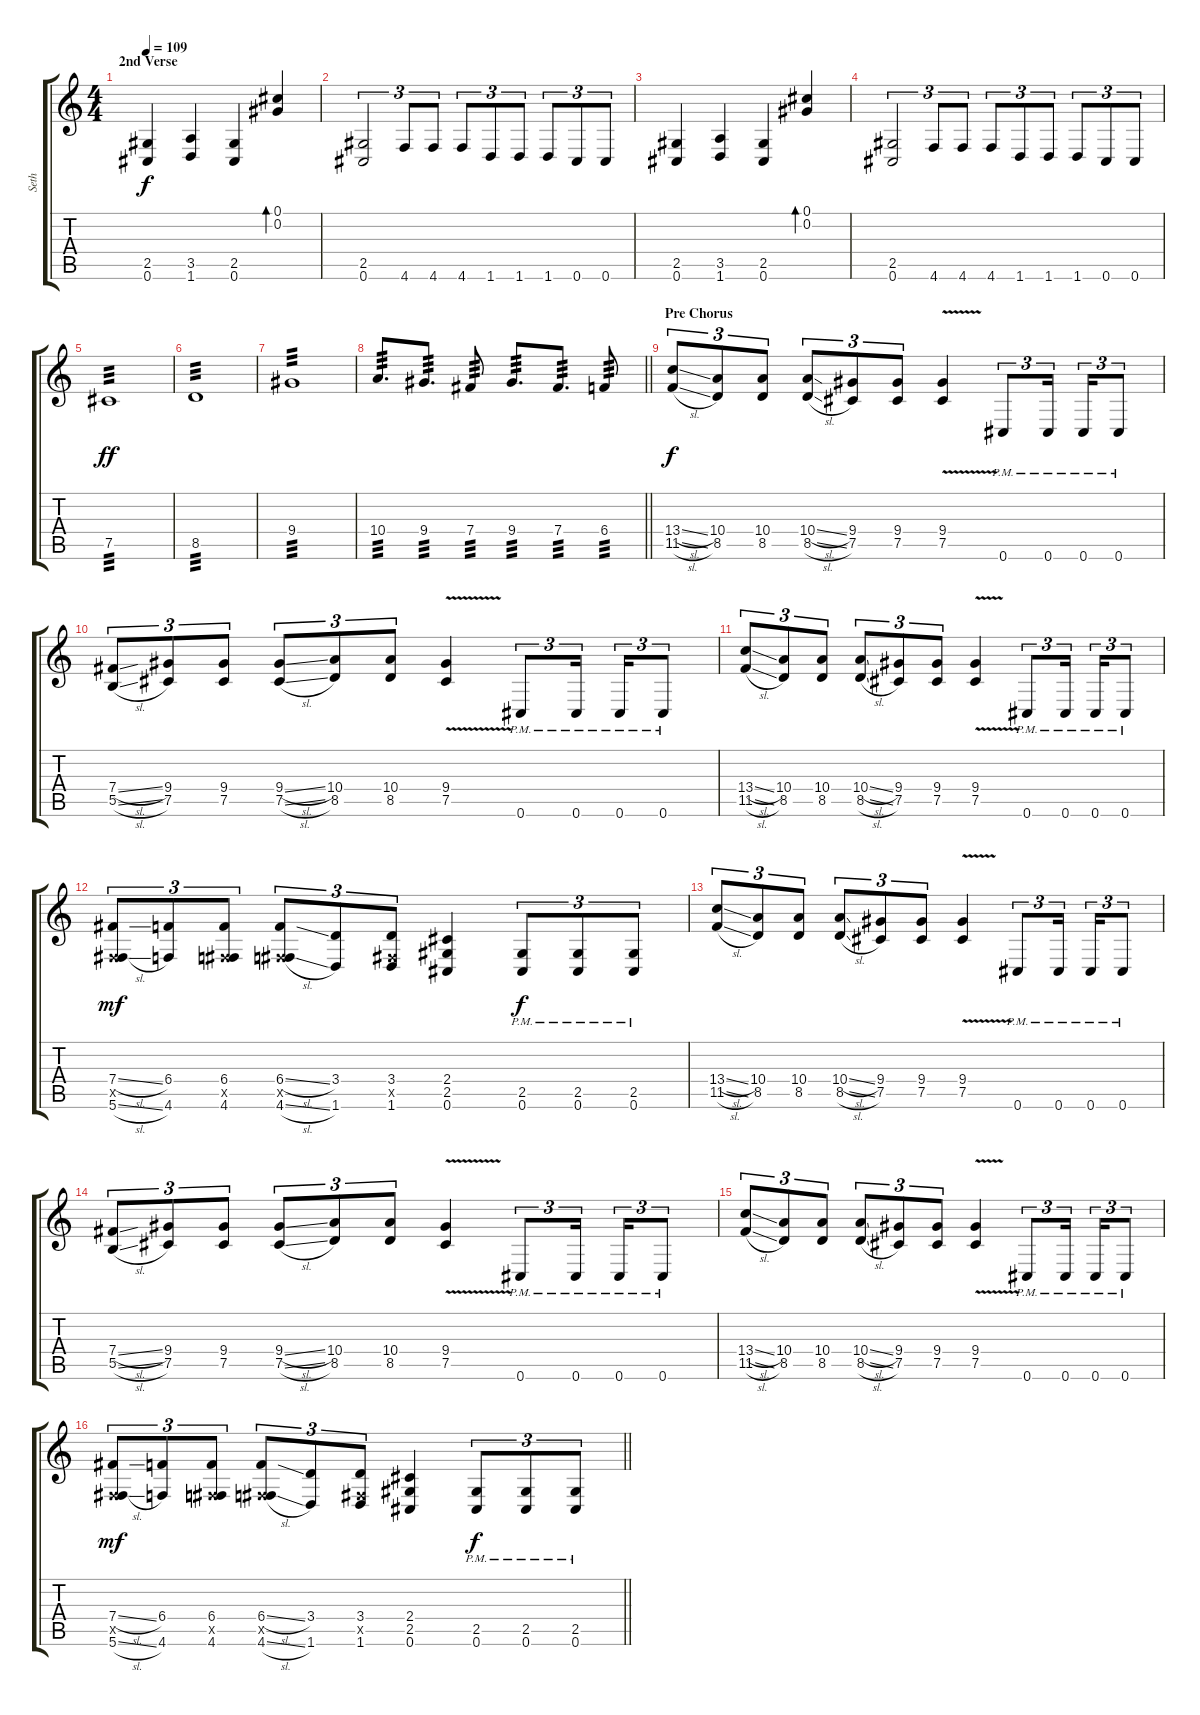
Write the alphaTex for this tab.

\track ("Seth " "Seth ") {instrument overdrivenguitar}
\staff {score tabs}
\tuning (Db4 Ab3 E3 B2 Gb2 Db2) {hide}
\ts (4 4)
\section ("" "2nd Verse")
\tempo 109
\clef g2
\ks c
(2.5 0.6).4{dy f instrument overdrivenguitar} (3.5 1.6).4 (2.5 0.6).4 (0.1 0.2).4{bd 60} |
(2.5 0.6).2{tu (3 2)} 4.6.8{tu (3 2)} 4.6.8{tu (3 2)} 4.6.8{tu (3 2)} 1.6.8{tu (3 2)} 1.6.8{tu (3 2)} 1.6.8{tu (3 2)} 0.6.8{tu (3 2)} 0.6.8{tu (3 2)} |
(2.5 0.6).4 (3.5 1.6).4 (2.5 0.6).4 (0.1 0.2).4{bd 60} |
(2.5 0.6).2{tu (3 2)} 4.6.8{tu (3 2)} 4.6.8{tu (3 2)} 4.6.8{tu (3 2)} 1.6.8{tu (3 2)} 1.6.8{tu (3 2)} 1.6.8{tu (3 2)} 0.6.8{tu (3 2)} 0.6.8{tu (3 2)} |
7.5.1{tp 3 dy ff} |
8.5.1{tp 3} |
9.4.1{tp 3} |
\barLineRight lightlight
10.4.8{d tp 3} 9.4.8{d tp 3} 7.4.8{tp 3} 9.4.8{d tp 3} 7.4.8{d tp 3} 6.4.8{tp 3} |
\section ("" "Pre Chorus")
(13.4{sl} 11.5{sl}).8{tu (3 2) dy f} (10.4 8.5).8{tu (3 2)} (10.4 8.5).8{tu (3 2)} (10.4{sl} 8.5{sl}).8{tu (3 2)} (9.4 7.5).8{tu (3 2)} (9.4 7.5).8{tu (3 2)} (9.4{v} 7.5{v}).4 0.6{pm}.8{tu (3 2)} 0.6{pm}.16{tu (3 2) beam splitsecondary} 0.6{pm}.16{tu (3 2)} 0.6{pm}.8{tu (3 2)} |
(7.4{sl} 5.5{sl}).8{tu (3 2)} (9.4 7.5).8{tu (3 2)} (9.4 7.5).8{tu (3 2)} (9.4{sl} 7.5{sl}).8{tu (3 2)} (10.4 8.5).8{tu (3 2)} (10.4 8.5).8{tu (3 2)} (9.4{v} 7.5{v}).4 0.6{pm}.8{tu (3 2)} 0.6{pm}.16{tu (3 2) beam splitsecondary} 0.6{pm}.16{tu (3 2)} 0.6{pm}.8{tu (3 2)} |
(13.4{sl} 11.5{sl}).8{tu (3 2)} (10.4 8.5).8{tu (3 2)} (10.4 8.5).8{tu (3 2)} (10.4{sl} 8.5{sl}).8{tu (3 2)} (9.4 7.5).8{tu (3 2)} (9.4 7.5).8{tu (3 2)} (9.4{v} 7.5{v}).4 0.6{pm}.8{tu (3 2)} 0.6{pm}.16{tu (3 2) beam splitsecondary} 0.6{pm}.16{tu (3 2)} 0.6{pm}.8{tu (3 2)} |
(7.4{sl} 0.5{x} 5.6{sl}).8{tu (3 2) dy mf} (6.4 4.6).8{tu (3 2)} (6.4 0.5{x} 4.6).8{tu (3 2)} (6.4{sl} 0.5{x} 4.6{sl}).8{tu (3 2)} (3.4 1.6).8{tu (3 2)} (3.4 0.5{x} 1.6).8{tu (3 2)} (2.4 2.5 0.6).4 (2.5{pm} 0.6{pm}).8{tu (3 2) dy f} (2.5{pm} 0.6{pm}).8{tu (3 2)} (2.5{pm} 0.6{pm}).8{tu (3 2)} |
(13.4{sl} 11.5{sl}).8{tu (3 2)} (10.4 8.5).8{tu (3 2)} (10.4 8.5).8{tu (3 2)} (10.4{sl} 8.5{sl}).8{tu (3 2)} (9.4 7.5).8{tu (3 2)} (9.4 7.5).8{tu (3 2)} (9.4{v} 7.5{v}).4 0.6{pm}.8{tu (3 2)} 0.6{pm}.16{tu (3 2) beam splitsecondary} 0.6{pm}.16{tu (3 2)} 0.6{pm}.8{tu (3 2)} |
(7.4{sl} 5.5{sl}).8{tu (3 2)} (9.4 7.5).8{tu (3 2)} (9.4 7.5).8{tu (3 2)} (9.4{sl} 7.5{sl}).8{tu (3 2)} (10.4 8.5).8{tu (3 2)} (10.4 8.5).8{tu (3 2)} (9.4{v} 7.5{v}).4 0.6{pm}.8{tu (3 2)} 0.6{pm}.16{tu (3 2) beam splitsecondary} 0.6{pm}.16{tu (3 2)} 0.6{pm}.8{tu (3 2)} |
(13.4{sl} 11.5{sl}).8{tu (3 2)} (10.4 8.5).8{tu (3 2)} (10.4 8.5).8{tu (3 2)} (10.4{sl} 8.5{sl}).8{tu (3 2)} (9.4 7.5).8{tu (3 2)} (9.4 7.5).8{tu (3 2)} (9.4{v} 7.5{v}).4 0.6{pm}.8{tu (3 2)} 0.6{pm}.16{tu (3 2) beam splitsecondary} 0.6{pm}.16{tu (3 2)} 0.6{pm}.8{tu (3 2)} |
\barLineRight lightlight
(7.4{sl} 0.5{x} 5.6{sl}).8{tu (3 2) dy mf} (6.4 4.6).8{tu (3 2)} (6.4 0.5{x} 4.6).8{tu (3 2)} (6.4{sl} 0.5{x} 4.6{sl}).8{tu (3 2)} (3.4 1.6).8{tu (3 2)} (3.4 0.5{x} 1.6).8{tu (3 2)} (2.4 2.5 0.6).4 (2.5{pm} 0.6{pm}).8{tu (3 2) dy f} (2.5{pm} 0.6{pm}).8{tu (3 2)} (2.5{pm} 0.6{pm}).8{tu (3 2)}
